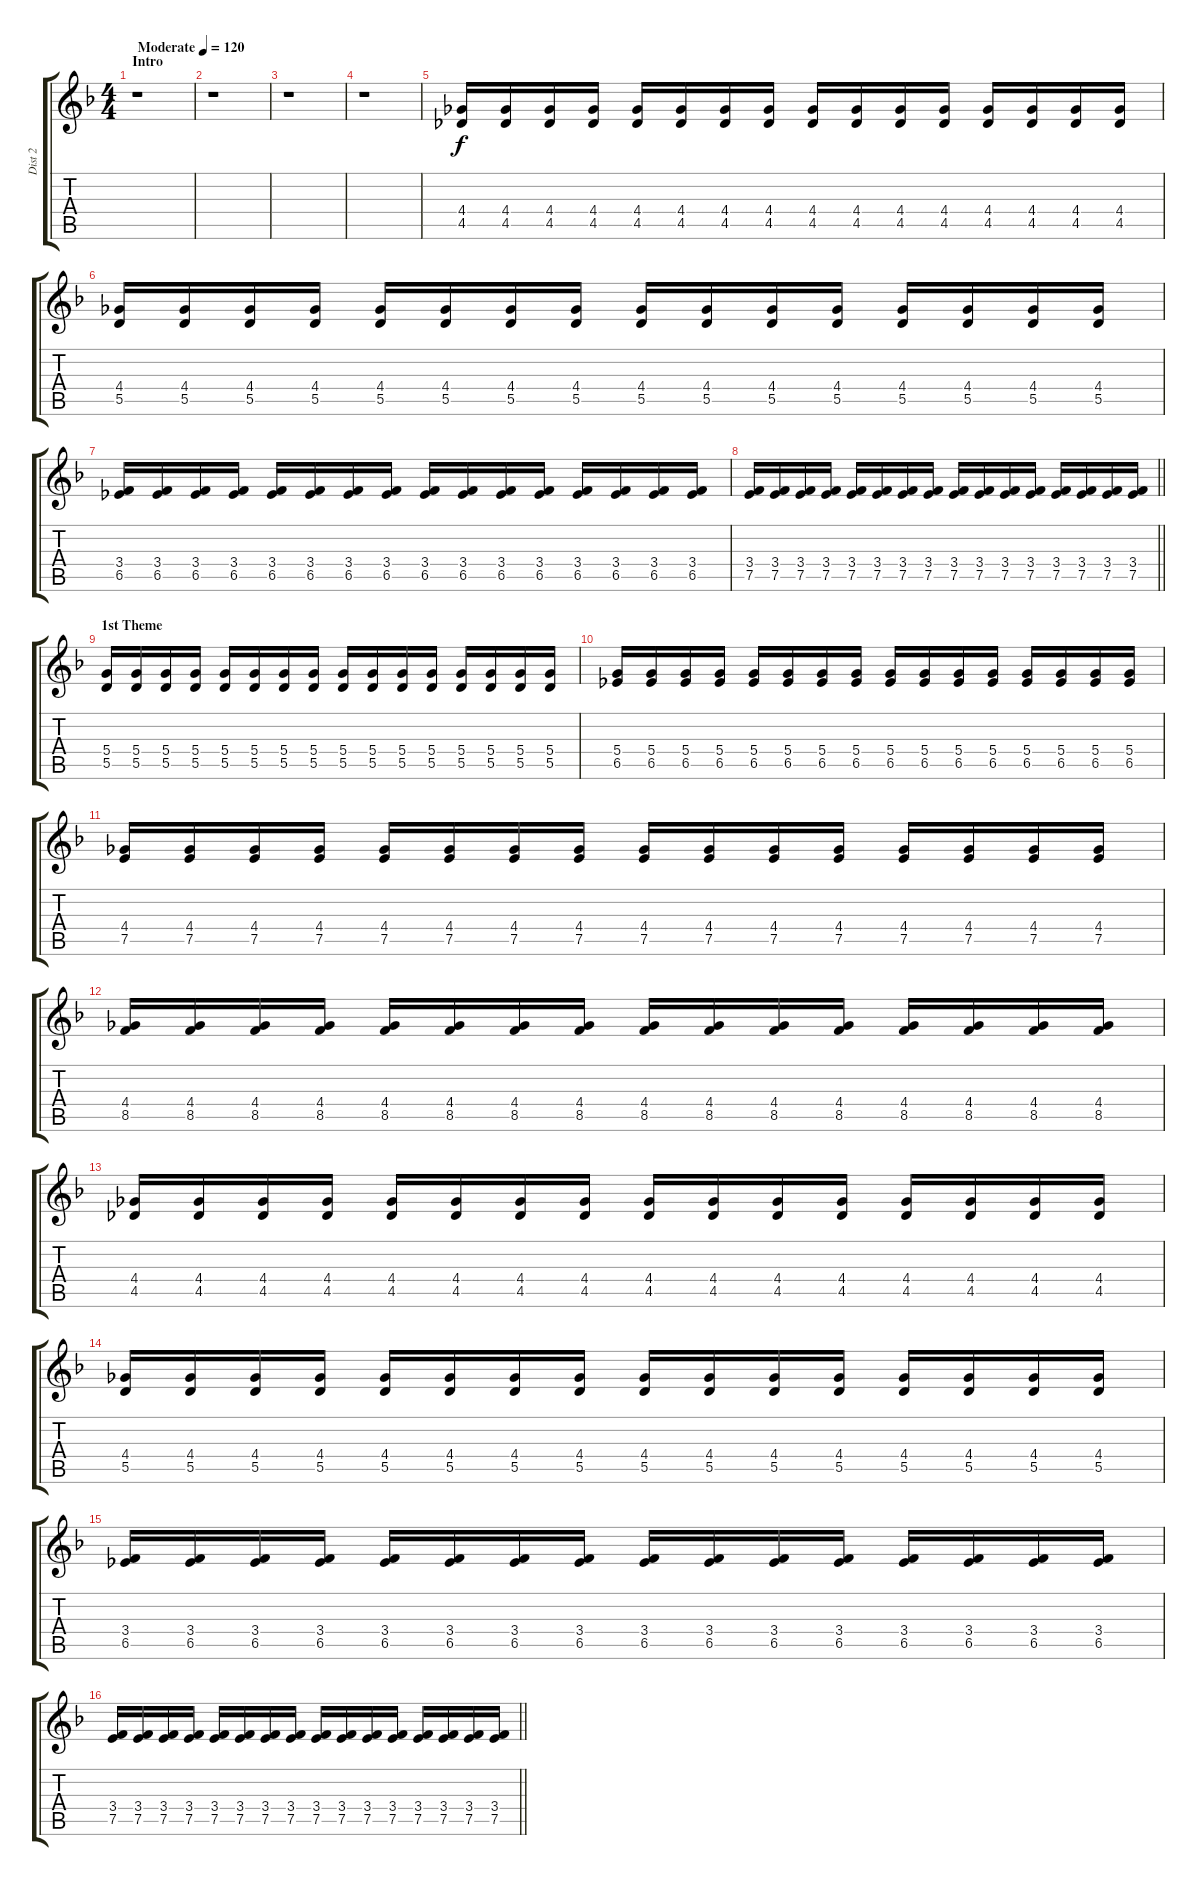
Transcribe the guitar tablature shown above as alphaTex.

\track ("Dist 2" "Dist 2") {instrument distortionguitar}
\staff {score tabs}
\tuning (E4 B3 G3 D3 A2 E2) {hide}
\ts (4 4)
\section ("" "Intro")
\tempo (120 "Moderate")
\clef g2
\ks dminor
r.1{dy f instrument distortionguitar} |
r.1 |
r.1 |
r.1 |
(4.4 4.5).16 (4.4 4.5).16 (4.4 4.5).16 (4.4 4.5).16 (4.4 4.5).16 (4.4 4.5).16 (4.4 4.5).16 (4.4 4.5).16 (4.4 4.5).16 (4.4 4.5).16 (4.4 4.5).16 (4.4 4.5).16 (4.4 4.5).16 (4.4 4.5).16 (4.4 4.5).16 (4.4 4.5).16 |
(4.4 5.5).16 (4.4 5.5).16 (4.4 5.5).16 (4.4 5.5).16 (4.4 5.5).16 (4.4 5.5).16 (4.4 5.5).16 (4.4 5.5).16 (4.4 5.5).16 (4.4 5.5).16 (4.4 5.5).16 (4.4 5.5).16 (4.4 5.5).16 (4.4 5.5).16 (4.4 5.5).16 (4.4 5.5).16 |
(3.4 6.5).16 (3.4 6.5).16 (3.4 6.5).16 (3.4 6.5).16 (3.4 6.5).16 (3.4 6.5).16 (3.4 6.5).16 (3.4 6.5).16 (3.4 6.5).16 (3.4 6.5).16 (3.4 6.5).16 (3.4 6.5).16 (3.4 6.5).16 (3.4 6.5).16 (3.4 6.5).16 (3.4 6.5).16 |
\barLineRight lightlight
(3.4 7.5).16 (3.4 7.5).16 (3.4 7.5).16 (3.4 7.5).16 (3.4 7.5).16 (3.4 7.5).16 (3.4 7.5).16 (3.4 7.5).16 (3.4 7.5).16 (3.4 7.5).16 (3.4 7.5).16 (3.4 7.5).16 (3.4 7.5).16 (3.4 7.5).16 (3.4 7.5).16 (3.4 7.5).16 |
\section ("" "1st Theme")
(5.4 5.5).16 (5.4 5.5).16 (5.4 5.5).16 (5.4 5.5).16 (5.4 5.5).16 (5.4 5.5).16 (5.4 5.5).16 (5.4 5.5).16 (5.4 5.5).16 (5.4 5.5).16 (5.4 5.5).16 (5.4 5.5).16 (5.4 5.5).16 (5.4 5.5).16 (5.4 5.5).16 (5.4 5.5).16 |
(5.4 6.5).16 (5.4 6.5).16 (5.4 6.5).16 (5.4 6.5).16 (5.4 6.5).16 (5.4 6.5).16 (5.4 6.5).16 (5.4 6.5).16 (5.4 6.5).16 (5.4 6.5).16 (5.4 6.5).16 (5.4 6.5).16 (5.4 6.5).16 (5.4 6.5).16 (5.4 6.5).16 (5.4 6.5).16 |
(4.4 7.5).16 (4.4 7.5).16 (4.4 7.5).16 (4.4 7.5).16 (4.4 7.5).16 (4.4 7.5).16 (4.4 7.5).16 (4.4 7.5).16 (4.4 7.5).16 (4.4 7.5).16 (4.4 7.5).16 (4.4 7.5).16 (4.4 7.5).16 (4.4 7.5).16 (4.4 7.5).16 (4.4 7.5).16 |
(4.4 8.5).16 (4.4 8.5).16 (4.4 8.5).16 (4.4 8.5).16 (4.4 8.5).16 (4.4 8.5).16 (4.4 8.5).16 (4.4 8.5).16 (4.4 8.5).16 (4.4 8.5).16 (4.4 8.5).16 (4.4 8.5).16 (4.4 8.5).16 (4.4 8.5).16 (4.4 8.5).16 (4.4 8.5).16 |
(4.4 4.5).16 (4.4 4.5).16 (4.4 4.5).16 (4.4 4.5).16 (4.4 4.5).16 (4.4 4.5).16 (4.4 4.5).16 (4.4 4.5).16 (4.4 4.5).16 (4.4 4.5).16 (4.4 4.5).16 (4.4 4.5).16 (4.4 4.5).16 (4.4 4.5).16 (4.4 4.5).16 (4.4 4.5).16 |
(4.4 5.5).16 (4.4 5.5).16 (4.4 5.5).16 (4.4 5.5).16 (4.4 5.5).16 (4.4 5.5).16 (4.4 5.5).16 (4.4 5.5).16 (4.4 5.5).16 (4.4 5.5).16 (4.4 5.5).16 (4.4 5.5).16 (4.4 5.5).16 (4.4 5.5).16 (4.4 5.5).16 (4.4 5.5).16 |
(3.4 6.5).16 (3.4 6.5).16 (3.4 6.5).16 (3.4 6.5).16 (3.4 6.5).16 (3.4 6.5).16 (3.4 6.5).16 (3.4 6.5).16 (3.4 6.5).16 (3.4 6.5).16 (3.4 6.5).16 (3.4 6.5).16 (3.4 6.5).16 (3.4 6.5).16 (3.4 6.5).16 (3.4 6.5).16 |
\barLineRight lightlight
(3.4 7.5).16 (3.4 7.5).16 (3.4 7.5).16 (3.4 7.5).16 (3.4 7.5).16 (3.4 7.5).16 (3.4 7.5).16 (3.4 7.5).16 (3.4 7.5).16 (3.4 7.5).16 (3.4 7.5).16 (3.4 7.5).16 (3.4 7.5).16 (3.4 7.5).16 (3.4 7.5).16 (3.4 7.5).16
